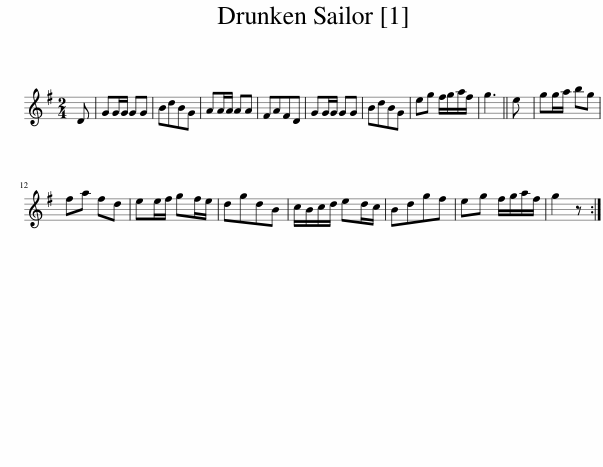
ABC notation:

X:1
L:1/8
M:2/4
I:linebreak $
K:G
V:1 treble
V:1
 D | GG/G/ GG | BdBG | AA/A/ AA | FAFD | %5
 GG/G/ GG | BdBG | eg f/g/a/f/ | g3 || e | %10
 gg/a/ bg |$ fa fd | ee/f/ gf/e/ | dgdB | c/B/c/d/ ed/c/ | %15
 Bdgf | eg f/g/a/f/ | g2 z :| %18
